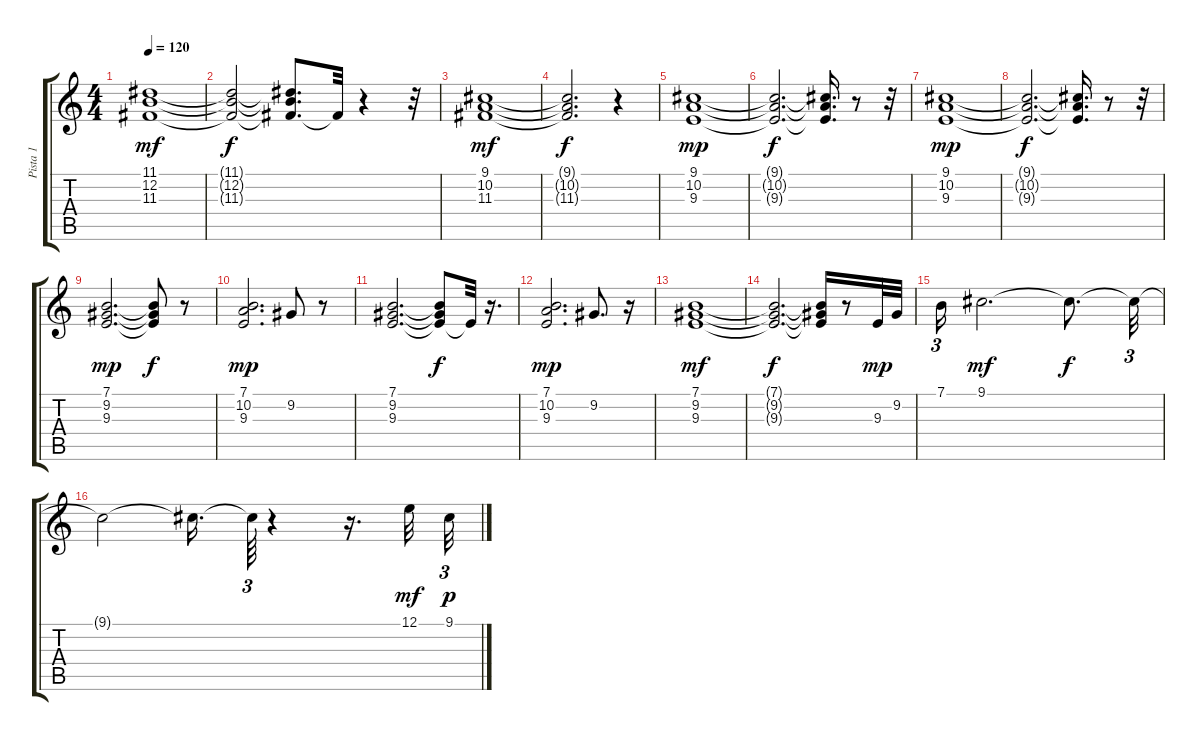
\track ("Pista 1" "Pista 1") {instrument electricpiano1}
\staff {score tabs}
\tuning (E4 B3 G3 D3 A2 E2) {hide}
\ts (4 4)
\tempo 120
\clef g2
\ks c
(11.1 12.2 11.3).1{dy mf} |
(11.1{t} 12.2{t} 11.3{t}).2{dy f} (11.1{t} 12.2{t} 11.3{t}).8{d} 11.3{t}.32 r.4 r.32 |
(9.1 10.2 11.3).1{dy mf} |
(9.1{t} 10.2{t} 11.3{t}).2{d dy f} r.4 |
(9.1 10.2 9.3).1{dy mp} |
(9.1{t} 10.2{t} 9.3{t}).2{d dy f} (9.1{t} 10.2{t} 9.3{t}).16{d} r.8 r.32 |
(9.1 10.2 9.3).1{dy mp} |
(9.1{t} 10.2{t} 9.3{t}).2{d dy f} (9.1{t} 10.2{t} 9.3{t}).16{d} r.8 r.32 |
(7.1 9.2 9.3).2{d dy mp} (7.1{t} 9.2{t} 9.3{t}).8{dy f} r.8 |
(7.1 10.2 9.3).2{d dy mp} 9.2.8 r.8 |
(7.1 9.2 9.3).2{d} (7.1{t} 9.2{t} 9.3{t}).8{dy f} 9.3{t}.32 r.16{d} |
(7.1 10.2 9.3).2{d dy mp} 9.2.8{d} r.16 |
(7.1 9.2 9.3).1{dy mf} |
(7.1{t} 9.2{t} 9.3{t}).2{d dy f} (7.1{t} 9.2{t} 9.3{t}).16 r.8 9.3.32{dy mp} 9.2.32 |
7.1.16{tu (3 2)} 9.1.2{d dy mf} 9.1{t}.8{d dy f} 9.1{t}.32{tu (3 2)} |
9.1{t}.2 9.1{t}.16{d} 9.1{t}.64{tu (3 2)} r.4 r.16{d} 12.1.32{dy mf} 9.1.32{tu (3 2) dy p}
